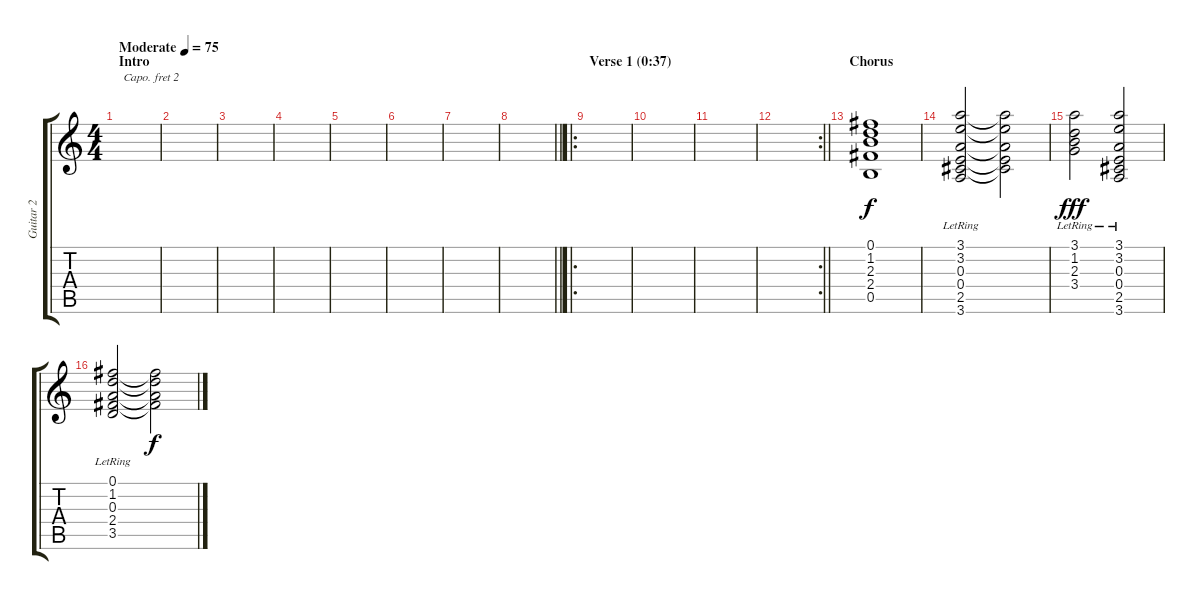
\track ("Guitar 2" "Guitar 2") {instrument acousticguitarsteel}
\staff {score tabs}
\capo 2
\tuning (E4 B3 G3 D3 A2 E2) {hide}
\ts (4 4)
\section ("" "Intro")
\tempo (75 "Moderate")
\clef g2
\ks c
|
|
|
|
|
|
|
\barLineRight lightlight
|
\ro
\section ("" "Verse 1 (0:37)")
|
|
|
\rc 2
\barLineRight lightlight
|
\section ("" "Chorus")
(0.1 1.2 2.3 2.4 0.5).1 |
(3.1{lr} 3.2{lr} 0.3{lr} 0.4{lr} 2.5{lr} 3.6{lr}).2 (3.1{t} 3.2{t} 0.3{t} 0.4{t} 2.5{t}).2{dy f} |
(3.1{lr} 1.2{lr} 2.3{lr} 3.4{lr}).2{dy fff} (3.1{lr} 3.2{lr} 0.3{lr} 0.4{lr} 2.5{lr} 3.6{lr}).2 |
(0.1{lr} 1.2{lr} 0.3{lr} 2.4{lr} 3.5{lr}).2 (0.1{t} 1.2{t} 0.3{t} 2.4{t}).2{dy f}
